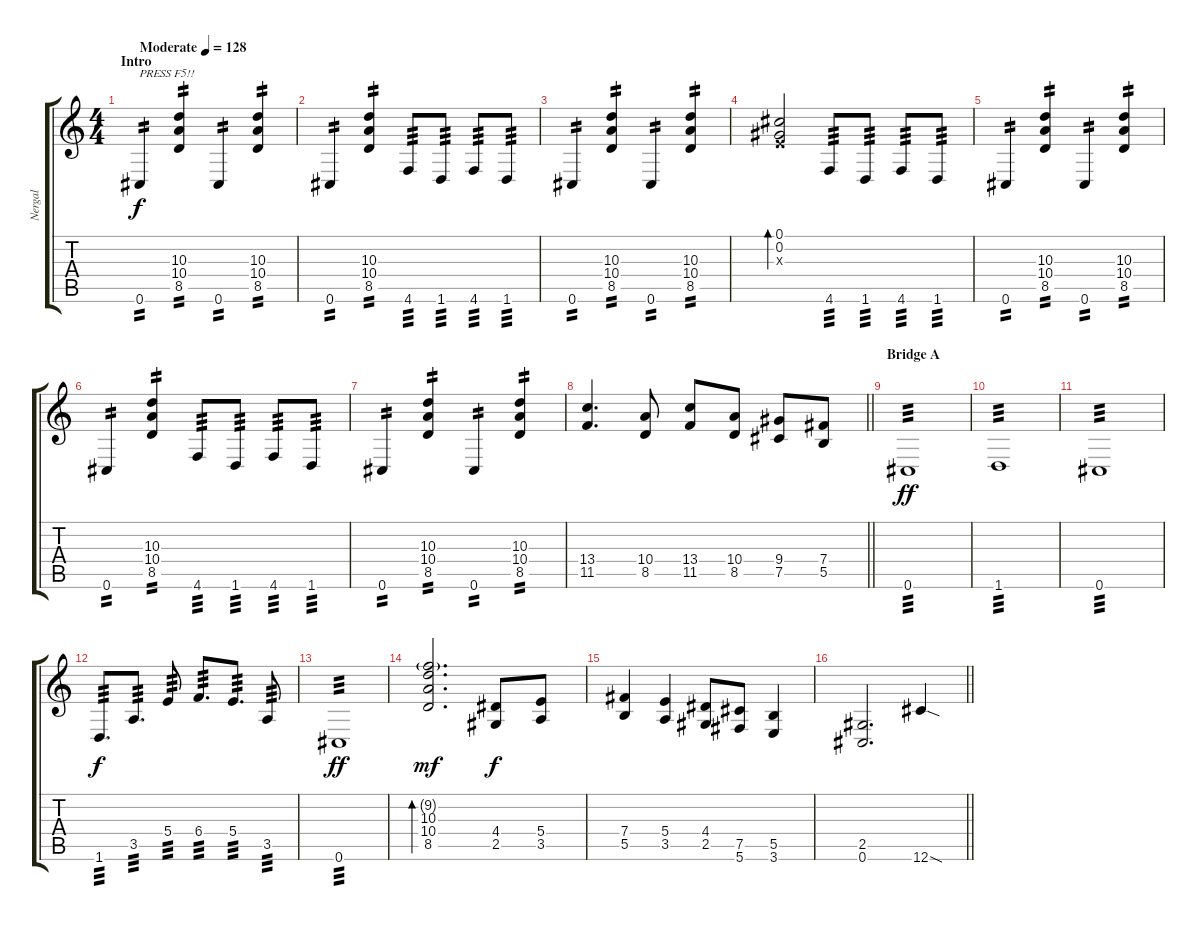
\track ("Nergal " "Nergal ") {instrument distortionguitar}
\staff {score tabs}
\tuning (Db4 Ab3 E3 B2 Gb2 Db2) {hide}
\ts (4 4)
\section ("" "Intro")
\tempo (128 "Moderate")
\clef g2
\ks c
0.6.4{txt "PRESS F5!!" tp 2 dy f instrument distortionguitar} (10.3 10.4 8.5).4{tp 2} 0.6.4{tp 2} (10.3 10.4 8.5).4{tp 2} |
0.6.4{tp 2} (10.3 10.4 8.5).4{tp 2} 4.6.8{tp 3} 1.6.8{tp 3} 4.6.8{tp 3} 1.6.8{tp 3} |
0.6.4{tp 2} (10.3 10.4 8.5).4{tp 2} 0.6.4{tp 2} (10.3 10.4 8.5).4{tp 2} |
(0.1 0.2 0.3{x}).2{bd 240} 4.6.8{tp 3} 1.6.8{tp 3} 4.6.8{tp 3} 1.6.8{tp 3} |
0.6.4{tp 2} (10.3 10.4 8.5).4{tp 2} 0.6.4{tp 2} (10.3 10.4 8.5).4{tp 2} |
0.6.4{tp 2} (10.3 10.4 8.5).4{tp 2} 4.6.8{tp 3} 1.6.8{tp 3} 4.6.8{tp 3} 1.6.8{tp 3} |
0.6.4{tp 2} (10.3 10.4 8.5).4{tp 2} 0.6.4{tp 2} (10.3 10.4 8.5).4{tp 2} |
\barLineRight lightlight
(13.4 11.5).4{d} (10.4 8.5).8 (13.4 11.5).8 (10.4 8.5).8 (9.4 7.5).8 (7.4 5.5).8 |
\section ("" "Bridge A")
0.6.1{tp 3 dy ff} |
1.6.1{tp 3} |
0.6.1{tp 3} |
1.6.8{d tp 3 dy f} 3.5.8{d tp 3} 5.4.8{tp 3} 6.4.8{d tp 3} 5.4.8{d tp 3} 3.5.8{tp 3} |
0.6.1{tp 3 dy ff} |
(9.2{g} 10.3 10.4 8.5).2{d bd 240 dy mf} (4.4 2.5).8{dy f} (5.4 3.5).8 |
(7.4 5.5).4 (5.4 3.5).4 (4.4 2.5).8 (7.5 5.6).8 (5.5 3.6).4 |
\barLineRight lightlight
(2.5 0.6).2{d} 12.6{sod}.4
